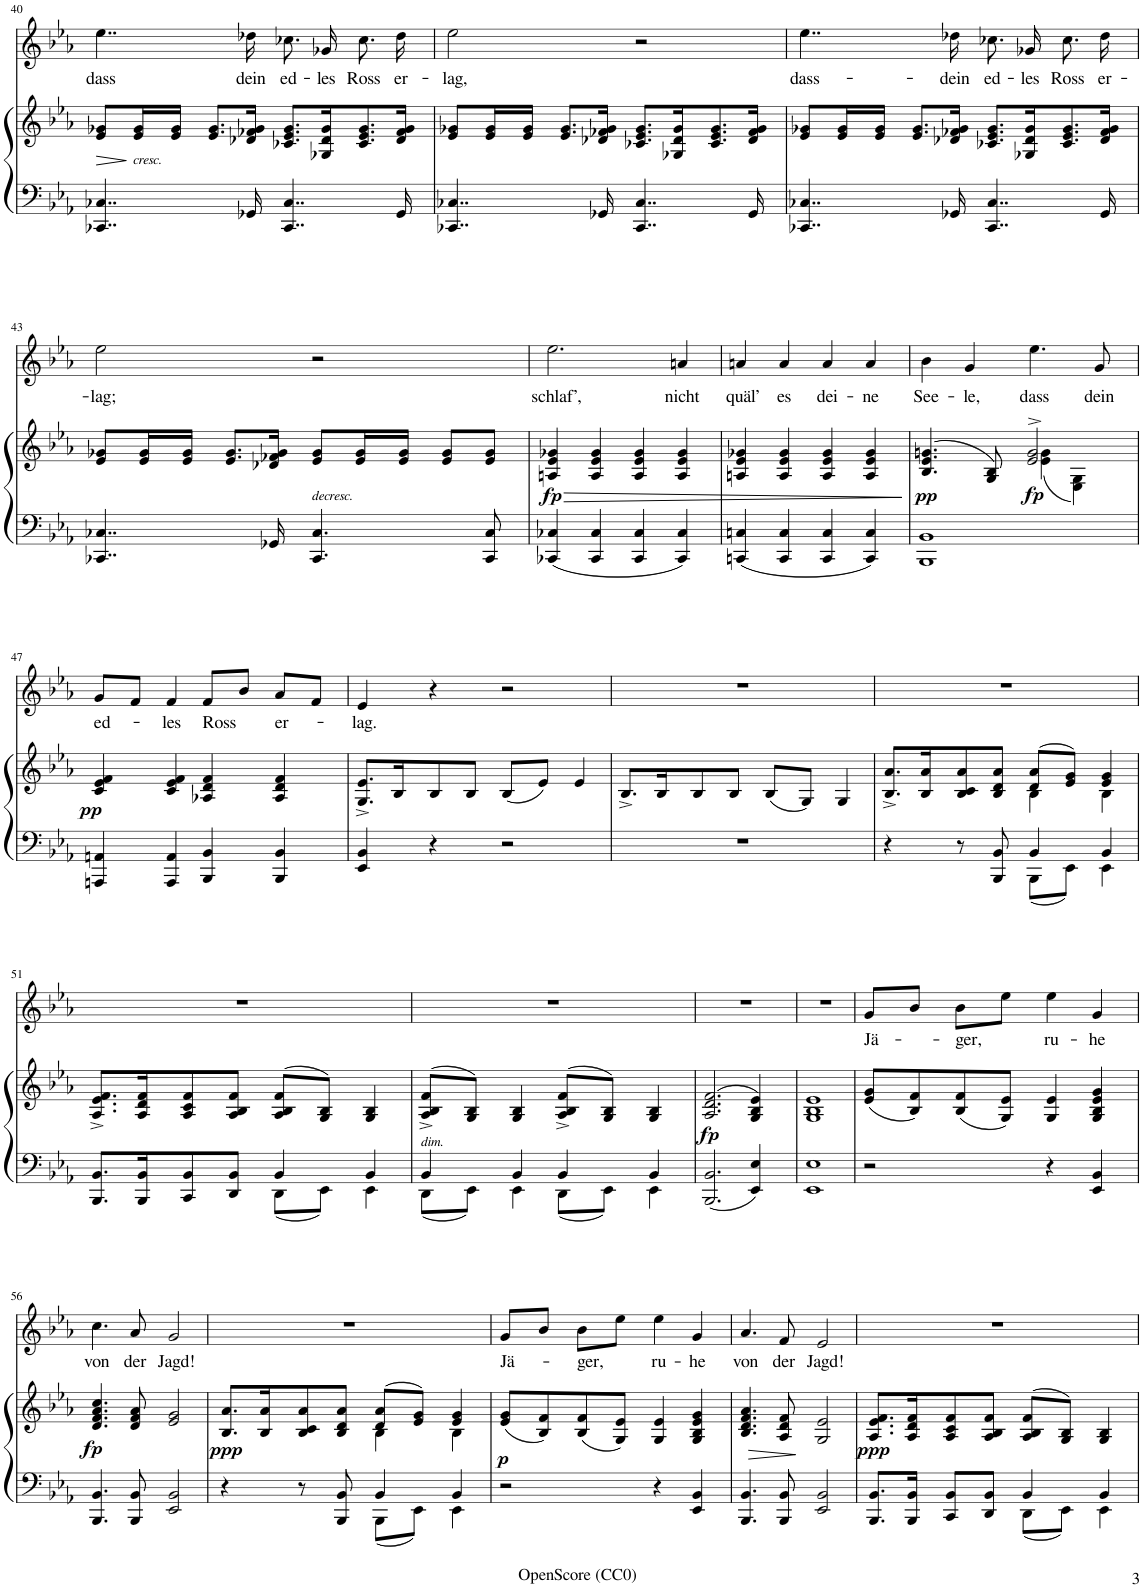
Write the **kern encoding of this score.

**kern	**kern	**dynam	**kern	**text
*part2	*part2	*part2	*part1	*part1
*staff3	*staff2	*staff2/3	*staff1	*staff1
*I"Pianoforte	*	*	*I"Singstimme Voice	*
*I'Pno	*	*	*	*
!!LO:PB:g=z
*clefF4	*clefG2	*	*clefG2	*
*k[b-e-a-]	*k[b-e-a-]	*	*k[b-e-a-]	*
*M4/4	*M4/4	*	*M4/4	*
*met(c)	*met(c)	*	*met(c)	*
=40	=40	=40	=40	=40
!	!	!LO:HP:b	!	!LO:LY:b
4..CC-X/ 4..C-X/	8e-/ 8g-X/L	>	4..ee-\	dass
!	!LO:TX:b:i:t=cresc.	!	!	!
.	16e-/ 16g-/L	]	.	.
.	16e-/ 16g-/JJ	.	.	.
.	8.e-/ 8.g-/L	.	.	.
!	!	!	!	!LO:LY:b
16GG-X/	16d-X/ 16f-X/ 16g-/Jk	.	16dd-X\	dein
!	!	!	!	!LO:LY:b
4..CC-/ 4..C-/	8.c-X/ 8.e-/ 8.g-/L	.	8.cc-X\	ed-
!	!	!	!	!LO:LY:b
.	16G-X/ 16d-/ 16g-/K	.	16g-X/	-les
!	!	!	!	!LO:LY:b
.	8.c-/ 8.e-/ 8.g-/	.	8.cc-\	Ross
!	!	!	!	!LO:LY:b
16GG-/	16d-/ 16f-/ 16g-/Jk	.	16dd-\	er-
=41	=41	=41	=41	=41
!	!	!	!	!LO:LY:b
4..CC-X/ 4..C-X/	8e-/ 8g-X/L	.	2ee-\	-lag,
.	16e-/ 16g-/L	.	.	.
.	16e-/ 16g-/JJ	.	.	.
.	8.e-/ 8.g-/L	.	.	.
16GG-X/	16d-X/ 16f-X/ 16g-/Jk	.	.	.
4..CC-/ 4..C-/	8.c-X/ 8.e-/ 8.g-/L	.	2r	.
.	16G-X/ 16d-/ 16g-/K	.	.	.
.	8.c-/ 8.e-/ 8.g-/	.	.	.
16GG-/	16d-/ 16f-/ 16g-/Jk	.	.	.
=42	=42	=42	=42	=42
!	!	!	!	!LO:LY:b
4..CC-X/ 4..C-X/	8e-/ 8g-X/L	.	4..ee-\	dass-
.	16e-/ 16g-/L	.	.	.
.	16e-/ 16g-/JJ	.	.	.
.	8.e-/ 8.g-/L	.	.	.
!	!	!	!	!LO:LY:b
16GG-X/	16d-X/ 16f-X/ 16g-/Jk	.	16dd-X\	-dein
!	!	!	!	!LO:LY:b
4..CC-/ 4..C-/	8.c-X/ 8.e-/ 8.g-/L	.	8.cc-X\	ed-
!	!	!	!	!LO:LY:b
.	16G-X/ 16d-/ 16g-/K	.	16g-X/	-les
!	!	!	!	!LO:LY:b
.	8.c-/ 8.e-/ 8.g-/	.	8.cc-\	Ross
!	!	!	!	!LO:LY:b
16GG-/	16d-/ 16f-/ 16g-/Jk	.	16dd-\	er-
!!LO:LB:g=z
=43	=43	=43	=43	=43
!	!	!	!	!LO:LY:b
4..CC-X/ 4..C-X/	8e-/ 8g-X/L	.	2ee-\	-lag;
.	16e-/ 16g-/L	.	.	.
.	16e-/ 16g-/JJ	.	.	.
.	8.e-/ 8.g-/L	.	.	.
16GG-X/	16d-X/ 16f-X/ 16g-/Jk	.	.	.
!	!LO:TX:b:i:t=decresc.	!	!	!
4.CC-/ 4.C-/	8e-/ 8g-/L	.	2r	.
.	16e-/ 16g-/L	.	.	.
.	16e-/ 16g-/JJ	.	.	.
.	8e-/ 8g-/L	.	.	.
8CC-/ 8C-/	8e-/ 8g-/J	.	.	.
=44	=44	=44	=44	=44
!	!	!LO:HP:b	!	!LO:LY:b
!	!	!LO:DY:n=1:b	!	!
4CC-X/ 4C-X/	4An/ 4e-/ 4g-X/	> fp	2.ee-\	schlaf’,
4CC-/ 4C-/	4A/ 4e-/ 4g-/	.	.	.
4CC-/ 4C-/	4A/ 4e-/ 4g-/	.	.	.
!	!	!	!	!LO:LY:b
4CC-/ 4C-/	4A/ 4e-/ 4g-/	.	4an/	nicht
=45	=45	=45	=45	=45
!	!	!	!	!LO:LY:b
4CCn/ 4Cn/	4An/ 4e-/ 4g-X/	.	4an/	quäl’
!	!	!	!	!LO:LY:b
4CC/ 4C/	4A/ 4e-/ 4g-/	.	4a/	es
!	!	!	!	!LO:LY:b
4CC/ 4C/	4A/ 4e-/ 4g-/	.	4a/	dei-
!	!	!	!	!LO:LY:b
4CC/ 4C/	4A/ 4e-/ 4g-/	.	4a/	-ne
.	.	]	.	.
=46	=46	=46	=46	=46
*	*^	*	*	*
!	!	!	!LO:DY:b	!	!LO:LY:b
1BBB- 1BB-	(>4.B-/ 4.e-/ 4.gn/	2ryy	pp	4b-\	See-
!	!	!	!	!	!LO:LY:b
.	.	.	.	4g/	-le,
.	8G/ 8B-/)	.	.	.	.
!	!	!	!LO:DY:b	!	!LO:LY:b
.	2e-/^ 2g/^	(4e-\ 4g\	fp	4.ee-\	dass
.	.	4E-\ 4G\)	.	.	.
!	!	!	!	!	!LO:LY:b
.	.	.	.	8g/	dein
*	*v	*v	*	*	*
!!LO:LB:g=z
=47	=47	=47	=47	=47
!	!	!LO:DY:b	!	!LO:LY:b
4AAAn/ 4AAn/	4c/ 4e-/ 4f/	pp	8g/L	ed-
.	.	.	8f/J	.
!	!	!	!	!LO:LY:b
4AAA/ 4AA/	4c/ 4e-/ 4f/	.	4f/	-les
!	!	!	!	!LO:LY:b
4BBB-/ 4BB-/	4A-X/ 4d/ 4f/	.	8f/L	Ross
.	.	.	8b-/J	.
!	!	!	!	!LO:LY:b
4BBB-/ 4BB-/	4A-/ 4d/ 4f/	.	8a-/L	er-
.	.	.	8f/J	.
=48	=48	=48	=48	=48
!	!	!	!	!LO:LY:b
4EE-/ 4BB-/	8.G/^ 8.e-/^L	.	4e-/	-lag.
.	16B-'/K	.	.	.
4r	8B-'/	.	4r	.
.	8B-'/J	.	.	.
2r	(8B-/L	.	2r	.
.	8e-/J)	.	.	.
.	4e-/	.	.	.
=49	=49	=49	=49	=49
1r	8.B-'^</L	.	1r	.
.	16B-'/K	.	.	.
.	8B-'/	.	.	.
.	8B-'/J	.	.	.
.	(8B-/L	.	.	.
.	8G/J)	.	.	.
.	4G/	.	.	.
=50	=50	=50	=50	=50
*^	*^	*	*	*
4r	2ryy	8.B-/^< 8.a-/^<L	2ryy	.	1r	.
.	.	16B-/' 16a-/'K	.	.	.	.
8r	.	8B-/' 8c/' 8a-/'	.	.	.	.
8BBB-/ 8BB-/	.	8B-/' 8d/' 8a-/'J	.	.	.	.
4BB-/	8BBB-\L	(>8d/ 8a-/L	4B-\	.	.	.
.	8EE-\J	8e-/ 8g/J)	.	.	.	.
4BB-/	4EE-\	4e-/ 4g/	4B-\	.	.	.
*	*	*v	*v	*	*	*
!!LO:LB:g=z
=51	=51	=51	=51	=51	=51
8.BBB-/ 8.BB-/L	2ryy	8.A-/^ 8.e-/^ 8.f/^L	.	1r	.
16BBB-/ 16BB-/K	.	16A-/' 16d/' 16f/'K	.	.	.
8CC/ 8BB-/	.	8A-/' 8c/' 8f/'	.	.	.
8DD/ 8BB-/J	.	8A-/' 8B-/' 8f/'J	.	.	.
4BB-/	8DD\L	(>8A-/ 8B-/ 8f/L	.	.	.
.	8EE-\J	8G/ 8B-/J)	.	.	.
4BB-/	4EE-\	4G/ 4B-/	.	.	.
=52	=52	=52	=52	=52	=52
!	!	!LO:TX:b:i:t=dim.	!	!	!
4BB-/	8DD\L	(>8A-/^< 8B-/^< 8f/^<L	.	1r	.
.	8EE-\J	8G/ 8B-/J)	.	.	.
4BB-/	4EE-\	4G/ 4B-/	.	.	.
4BB-/	8DD\L	(>8A-/^ 8B-/^ 8f/^L	.	.	.
.	8EE-\J	8G/ 8B-/J)	.	.	.
4BB-/	4EE-\	4G/ 4B-/	.	.	.
=53	=53	=53	=53	=53	=53
!	!	!	!LO:DY:b	!	!
*v	*v	*	*	*	*
2.BBB-/ 2.BB-/	(>2.A-/ 2.d/ 2.f/	fp	1r	.
4EE-/ 4E-/	4G/ 4B-/ 4e-/)	.	.	.
=54	=54	=54	=54	=54
1EE- 1E-	1G 1B- 1e-	.	1r	.
=55	=55	=55	=55	=55
!	!	!	!	!LO:LY:b
2r	(8e-/ 8g/L	.	8g/L	Jä-
.	8B-/ 8f/)	.	8b-/J	.
!	!	!	!	!LO:LY:b
.	(8B-/ 8f/	.	8b-\L	-ger,
.	8G/ 8e-/J)	.	8ee-\J	.
!	!	!	!	!LO:LY:b
4r	4G/ 4e-/	.	4ee-\	ru-
!	!	!	!	!LO:LY:b
4EE-/ 4BB-/	4G/ 4B-/ 4e-/ 4g/	.	4g/	-he
!!LO:LB:g=z
=56	=56	=56	=56	=56
!	!	!LO:DY:b	!	!LO:LY:b
4.BBB-/ 4.BB-/	4.d/ 4.f/ 4.a-/ 4.cc/	fp	4.cc\	von
!	!	!	!	!LO:LY:b
8BBB-/ 8BB-/	8d/ 8f/ 8a-/	.	8a-/	der
!	!	!	!	!LO:LY:b
2EE-/ 2BB-/	2e-/ 2g/	.	2g/	Jagd!
=57	=57	=57	=57	=57
*^	*^	*	*	*
!	!	!	!	!LO:DY:b	!	!
4r	2ryy	8.B-/ 8.a-/L	2ryy	ppp	1r	.
.	.	16B-/ 16a-/K	.	.	.	.
8r	.	8B-/ 8c/ 8a-/	.	.	.	.
8BBB-/ 8BB-/	.	8B-/ 8d/ 8a-/J	.	.	.	.
4BB-/	8BBB-\L	(>8d/ 8a-/L	4B-\	.	.	.
.	8EE-\J	8e-/ 8g/J)	.	.	.	.
4BB-/	4EE-\	4e-/ 4g/	4B-\	.	.	.
=58	=58	=58	=58	=58	=58	=58
!	!	!	!	!LO:DY:b	!	!LO:LY:b
*v	*v	*	*	*	*	*
*	*v	*v	*	*	*
2r	(<8e-/ 8g/L	p	8g/L	Jä-
.	8B-/ 8f/)	.	8b-/J	.
!	!	!	!	!LO:LY:b
.	(<8B-/ 8f/	.	8b-\L	-ger,
.	8G/ 8e-/J)	.	8ee-\J	.
!	!	!	!	!LO:LY:b
4r	4G/ 4e-/	.	4ee-\	ru-
!	!	!	!	!LO:LY:b
4EE-/ 4BB-/	4G/ 4B-/ 4e-/ 4g/	.	4g/	-he
=59	=59	=59	=59	=59
!	!	!LO:HP:b	!	!LO:LY:b
4.BBB-/ 4.BB-/	4.B-/ 4.d/ 4.f/ 4.a-/	>	4.a-/	von
!	!	!	!	!LO:LY:b
8BBB-/ 8BB-/	8A-/ 8d/ 8f/	.	8f/	der
!	!	!	!	!LO:LY:b
2EE-/ 2BB-/	2G/ 2e-/	]	2e-/	Jagd!
=60	=60	=60	=60	=60
*^	*	*	*	*
!	!	!	!LO:DY:b	!	!
8.BBB-/ 8.BB-/L	2ryy	8.A-/ 8.e-/ 8.f/L	ppp	1r	.
16BBB-/ 16BB-/Jk	.	16A-/ 16d/ 16f/K	.	.	.
8CC/ 8BB-/L	.	8A-/ 8c/ 8f/	.	.	.
8DD/ 8BB-/J	.	8A-/ 8B-/ 8f/J	.	.	.
4BB-/	8DD\L	(>8A-/ 8B-/ 8f/L	.	.	.
.	8EE-\J	8G/ 8B-/J)	.	.	.
4BB-/	4EE-\	4G/ 4B-/	.	.	.
*v	*v	*	*	*	*
=	=	=	=	=
*-	*-	*-	*-	*-
